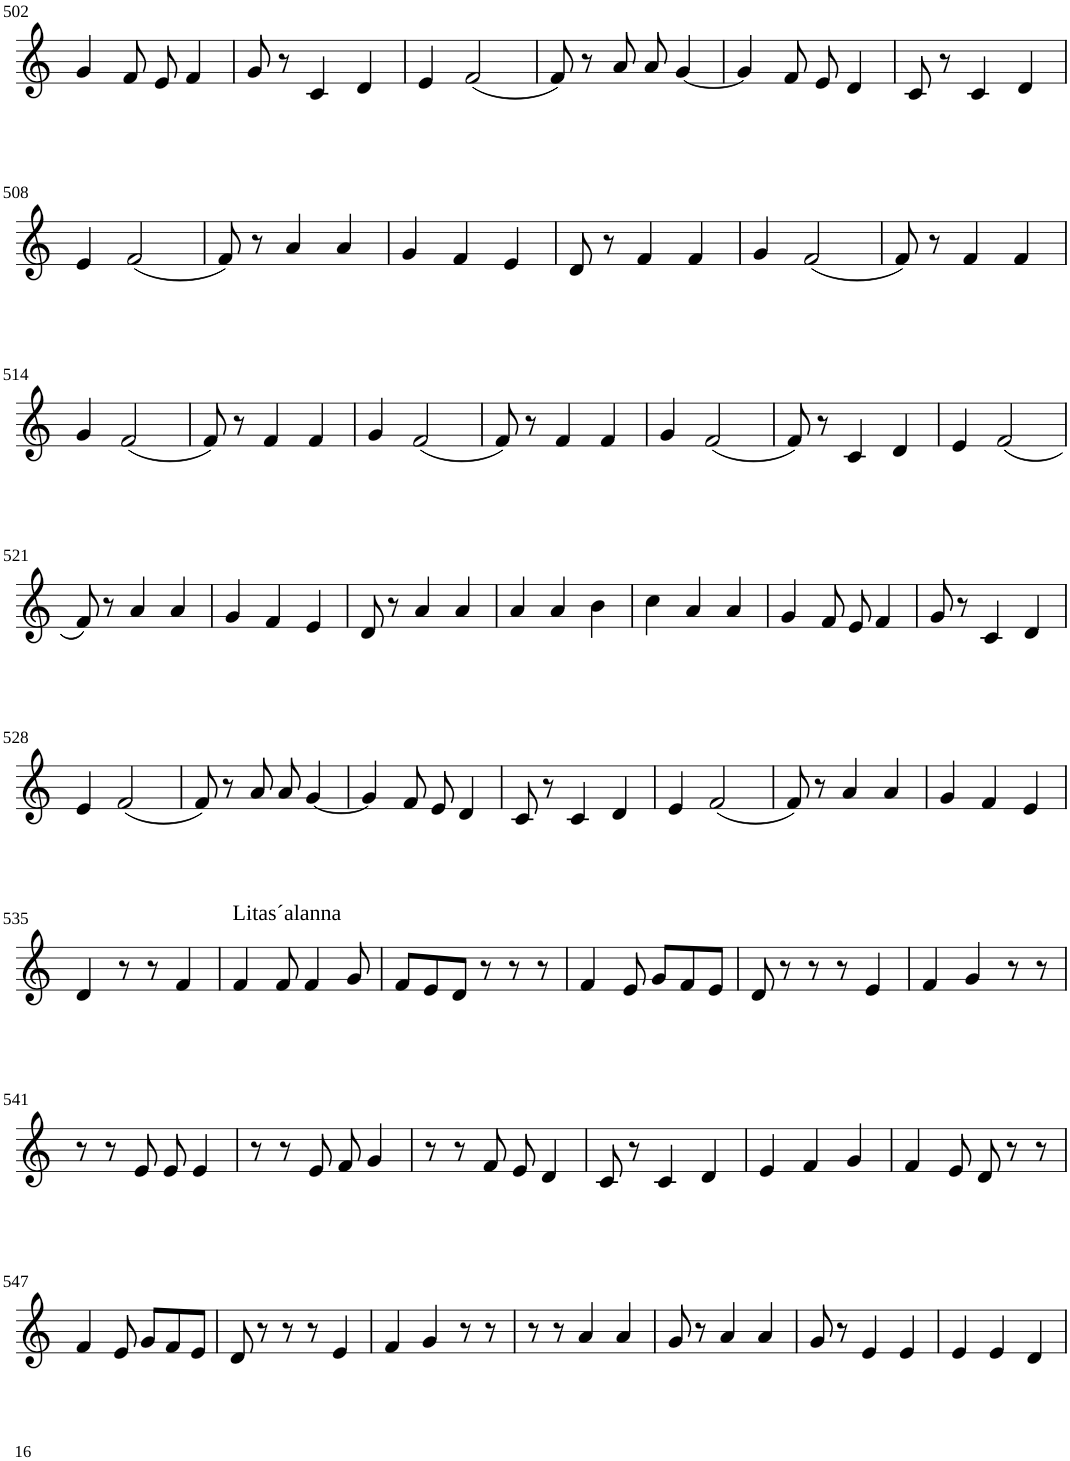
**kern
*part1
*staff1
*I"Violin
!!LO:PB:g=z
*clefG2
*k[]
*M6/8
=502
4g/
8f/
8e/
4f/
=503
8g/
8r
4c/
4d/
=504
4e/
(2f/
=505
8f/)
8r
8a/
8a/
[4g/
=506
4g/]
8f/
8e/
4d/
=507
8c/
8r
4c/
4d/
!!LO:LB:g=z
=508
4e/
(2f/
=509
8f/)
8r
4a/
4a/
=510
4g/
4f/
4e/
=511
8d/
8r
4f/
4f/
=512
4g/
(2f/
=513
8f/)
8r
4f/
4f/
!!LO:LB:g=z
=514
4g/
(2f/
=515
8f/)
8r
4f/
4f/
=516
4g/
(2f/
=517
8f/)
8r
4f/
4f/
=518
4g/
(2f/
=519
8f/)
8r
4c/
4d/
=520
4e/
(2f/
!!LO:LB:g=z
=521
8f/)
8r
4a/
4a/
=522
4g/
4f/
4e/
=523
8d/
8r
4a/
4a/
=524
4a/
4a/
4b\
=525
4cc\
4a/
4a/
=526
4g/
8f/
8e/
4f/
=527
8g/
8r
4c/
4d/
!!LO:LB:g=z
=528
4e/
(2f/
=529
8f/)
8r
8a/
8a/
[4g/
=530
4g/]
8f/
8e/
4d/
=531
8c/
8r
4c/
4d/
=532
4e/
(2f/
=533
8f/)
8r
4a/
4a/
=534
4g/
4f/
4e/
!!LO:LB:g=z
=535
4d/
8r
8r
4f/
=536
!LO:TX:a:t=Litas´alanna
4f/
8f/
4f/
8g/
=537
8f/L
8e/
8d/J
8r
8r
8r
=538
4f/
8e/
8g/L
8f/
8e/J
=539
8d/
8r
8r
8r
4e/
=540
4f/
4g/
8r
8r
!!LO:LB:g=z
=541
8r
8r
8e/
8e/
4e/
=542
8r
8r
8e/
8f/
4g/
=543
8r
8r
8f/
8e/
4d/
=544
8c/
8r
4c/
4d/
=545
4e/
4f/
4g/
=546
4f/
8e/
8d/
8r
8r
!!LO:LB:g=z
=547
4f/
8e/
8g/L
8f/
8e/J
=548
8d/
8r
8r
8r
4e/
=549
4f/
4g/
8r
8r
=550
8r
8r
4a/
4a/
=551
8g/
8r
4a/
4a/
=552
8g/
8r
4e/
4e/
=553
4e/
4e/
4d/
=
*-
